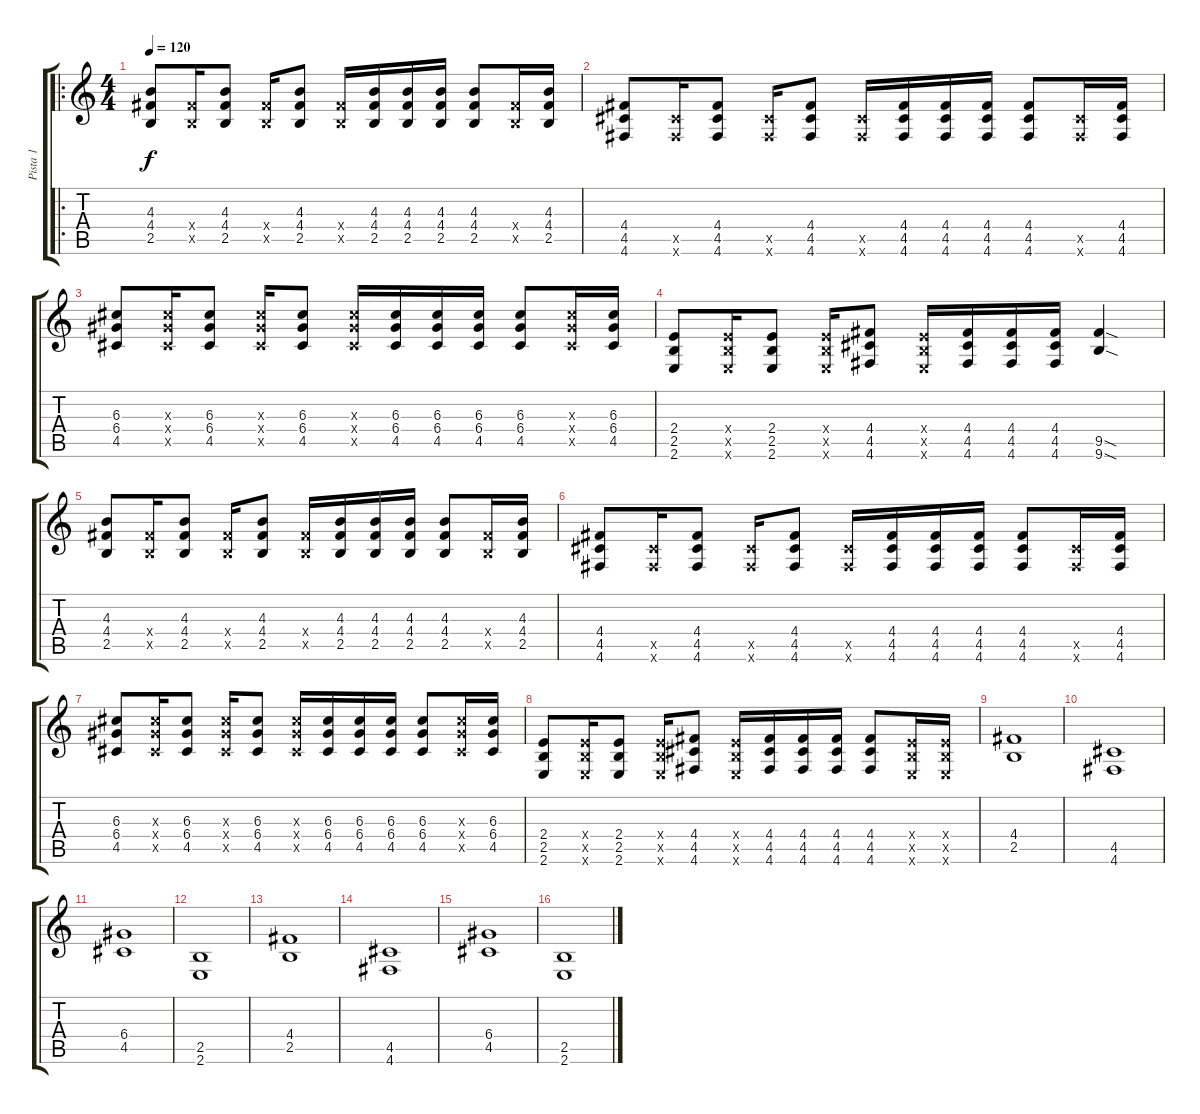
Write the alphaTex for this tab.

\track ("Pista 1" "Pista 1") {instrument distortionguitar}
\staff {score tabs}
\tuning (E4 B3 G3 D3 A2 D2) {hide}
\ro
\ts (4 4)
\tempo 120
\clef g2
\ks c
(4.3 4.4 2.5).8{dy f instrument distortionguitar} (4.4{x} 2.5{x}).16 (4.3 4.4 2.5).8 (4.4{x} 2.5{x}).16 (4.3 4.4 2.5).8 (4.4{x} 2.5{x}).16 (4.3 4.4 2.5).16 (4.3 4.4 2.5).16 (4.3 4.4 2.5).16 (4.3 4.4 2.5).8 (4.4{x} 2.5{x}).16 (4.3 4.4 2.5).16 |
(4.4 4.5 4.6).8 (4.5{x} 4.6{x}).16 (4.4 4.5 4.6).8 (4.5{x} 4.6{x}).16 (4.4 4.5 4.6).8 (4.5{x} 4.6{x}).16 (4.4 4.5 4.6).16 (4.4 4.5 4.6).16 (4.4 4.5 4.6).16 (4.4 4.5 4.6).8 (4.5{x} 4.6{x}).16 (4.4 4.5 4.6).16 |
(6.3 6.4 4.5).8 (6.3{x} 6.4{x} 4.5{x}).16 (6.3 6.4 4.5).8 (6.3{x} 6.4{x} 4.5{x}).16 (6.3 6.4 4.5).8 (6.3{x} 6.4{x} 4.5{x}).16 (6.3 6.4 4.5).16 (6.3 6.4 4.5).16 (6.3 6.4 4.5).16 (6.3 6.4 4.5).8 (6.3{x} 6.4{x} 4.5{x}).16 (6.3 6.4 4.5).16 |
(2.4 2.5 2.6).8 (2.4{x} 2.5{x} 2.6{x}).16 (2.4 2.5 2.6).8 (2.4{x} 2.5{x} 2.6{x}).16 (4.4 4.5 4.6).8 (2.4{x} 2.5{x} 2.6{x}).16 (4.4 4.5 4.6).16 (4.4 4.5 4.6).16 (4.4 4.5 4.6).16 (9.5{sod} 9.6{sod}).4 |
(4.3 4.4 2.5).8 (4.4{x} 2.5{x}).16 (4.3 4.4 2.5).8 (4.4{x} 2.5{x}).16 (4.3 4.4 2.5).8 (4.4{x} 2.5{x}).16 (4.3 4.4 2.5).16 (4.3 4.4 2.5).16 (4.3 4.4 2.5).16 (4.3 4.4 2.5).8 (4.4{x} 2.5{x}).16 (4.3 4.4 2.5).16 |
(4.4 4.5 4.6).8 (4.5{x} 4.6{x}).16 (4.4 4.5 4.6).8 (4.5{x} 4.6{x}).16 (4.4 4.5 4.6).8 (4.5{x} 4.6{x}).16 (4.4 4.5 4.6).16 (4.4 4.5 4.6).16 (4.4 4.5 4.6).16 (4.4 4.5 4.6).8 (4.5{x} 4.6{x}).16 (4.4 4.5 4.6).16 |
(6.3 6.4 4.5).8 (6.3{x} 6.4{x} 4.5{x}).16 (6.3 6.4 4.5).8 (6.3{x} 6.4{x} 4.5{x}).16 (6.3 6.4 4.5).8 (6.3{x} 6.4{x} 4.5{x}).16 (6.3 6.4 4.5).16 (6.3 6.4 4.5).16 (6.3 6.4 4.5).16 (6.3 6.4 4.5).8 (6.3{x} 6.4{x} 4.5{x}).16 (6.3 6.4 4.5).16 |
(2.4 2.5 2.6).8 (2.4{x} 2.5{x} 2.6{x}).16 (2.4 2.5 2.6).8 (2.4{x} 2.5{x} 2.6{x}).16 (4.4 4.5 4.6).8 (2.4{x} 2.5{x} 2.6{x}).16 (4.4 4.5 4.6).16 (4.4 4.5 4.6).16 (4.4 4.5 4.6).16 (4.4 4.5 4.6).8 (2.4{x} 2.5{x} 2.6{x}).16 (2.4{x} 2.5{x} 2.6{x}).16 |
(4.4 2.5).1 |
(4.5 4.6).1 |
(6.4 4.5).1 |
(2.5 2.6).1 |
(4.4 2.5).1 |
(4.5 4.6).1 |
(6.4 4.5).1 |
(2.5 2.6).1
